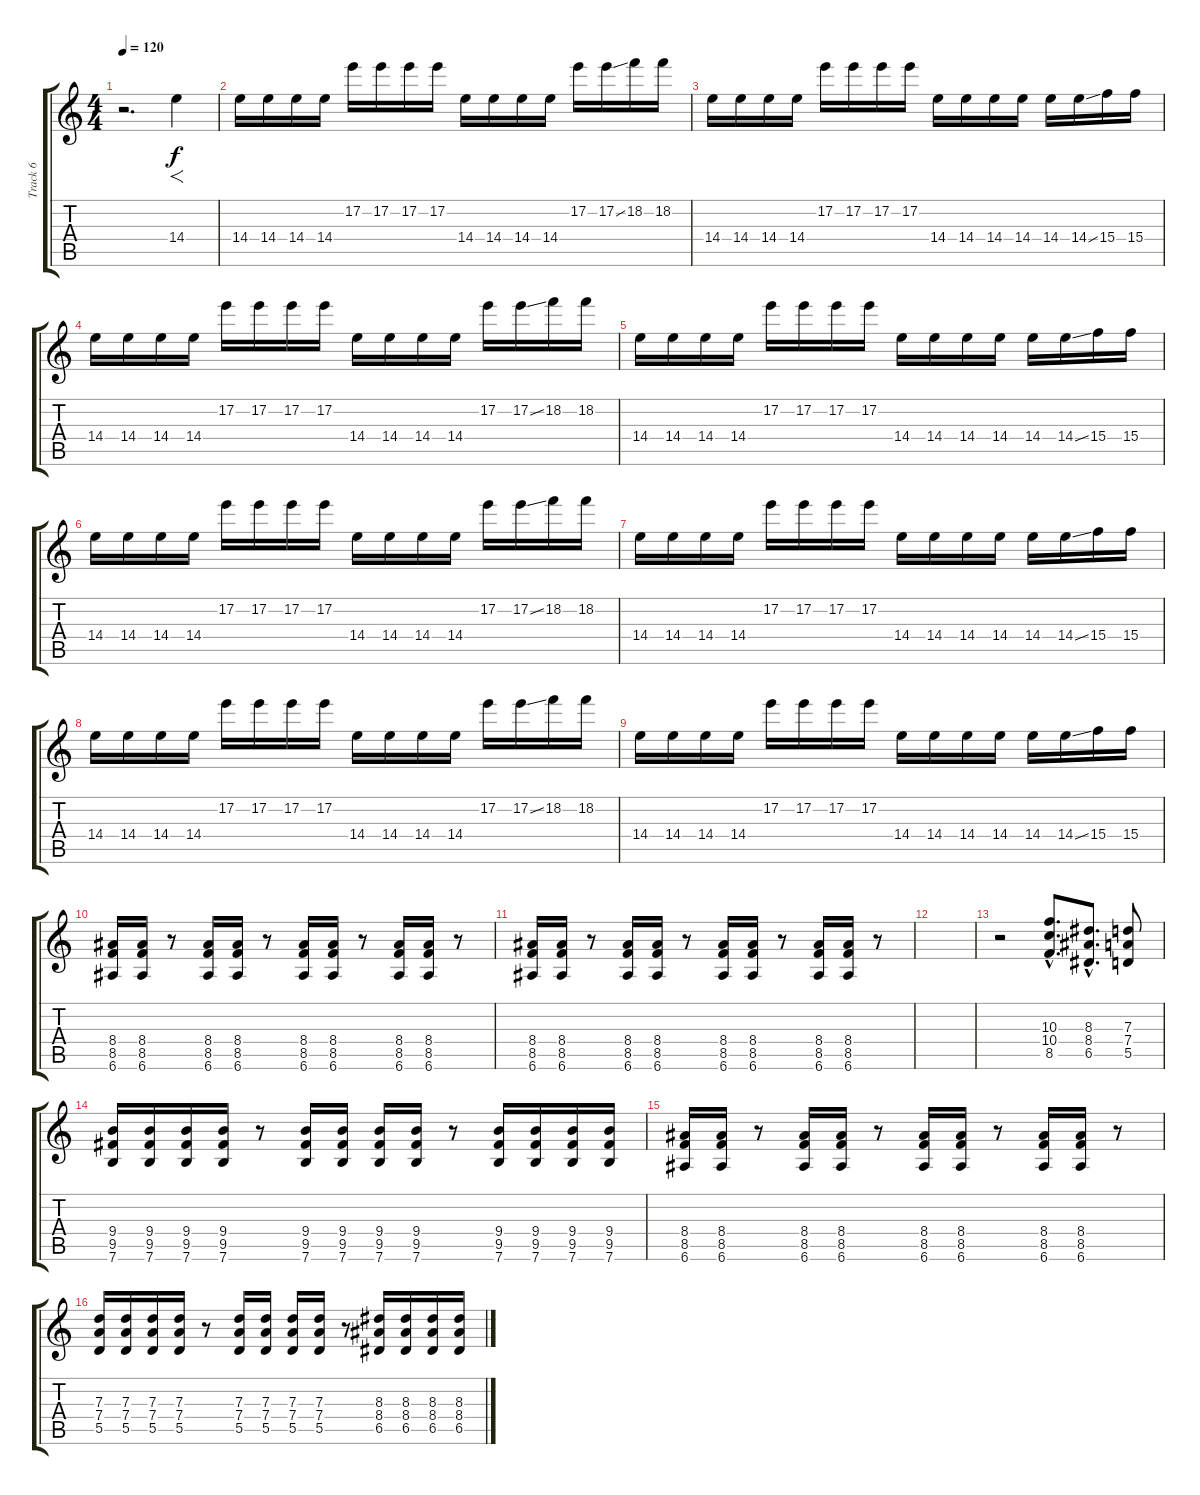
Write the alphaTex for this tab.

\track ("Track 6" "Track 6") {instrument overdrivenguitar}
\staff {score tabs}
\tuning (E4 B3 G3 D3 A2 E2) {hide}
\ts (4 4)
\tempo 120
\clef g2
\ks c
r.2{d dy f} 14.4.4{f} |
14.4.16 14.4.16 14.4.16 14.4.16 17.2.16 17.2.16 17.2.16 17.2.16 14.4.16 14.4.16 14.4.16 14.4.16 17.2.16 17.2{ss}.16 18.2.16 18.2.16 |
14.4.16 14.4.16 14.4.16 14.4.16 17.2.16 17.2.16 17.2.16 17.2.16 14.4.16 14.4.16 14.4.16 14.4.16 14.4.16 14.4{ss}.16 15.4.16 15.4.16 |
14.4.16 14.4.16 14.4.16 14.4.16 17.2.16 17.2.16 17.2.16 17.2.16 14.4.16 14.4.16 14.4.16 14.4.16 17.2.16 17.2{ss}.16 18.2.16 18.2.16 |
14.4.16 14.4.16 14.4.16 14.4.16 17.2.16 17.2.16 17.2.16 17.2.16 14.4.16 14.4.16 14.4.16 14.4.16 14.4.16 14.4{ss}.16 15.4.16 15.4.16 |
14.4.16 14.4.16 14.4.16 14.4.16 17.2.16 17.2.16 17.2.16 17.2.16 14.4.16 14.4.16 14.4.16 14.4.16 17.2.16 17.2{ss}.16 18.2.16 18.2.16 |
14.4.16 14.4.16 14.4.16 14.4.16 17.2.16 17.2.16 17.2.16 17.2.16 14.4.16 14.4.16 14.4.16 14.4.16 14.4.16 14.4{ss}.16 15.4.16 15.4.16 |
14.4.16 14.4.16 14.4.16 14.4.16 17.2.16 17.2.16 17.2.16 17.2.16 14.4.16 14.4.16 14.4.16 14.4.16 17.2.16 17.2{ss}.16 18.2.16 18.2.16 |
14.4.16 14.4.16 14.4.16 14.4.16 17.2.16 17.2.16 17.2.16 17.2.16 14.4.16 14.4.16 14.4.16 14.4.16 14.4.16 14.4{ss}.16 15.4.16 15.4.16 |
(8.4 8.5 6.6).16 (8.4 8.5 6.6).16 r.8 (8.4 8.5 6.6).16 (8.4 8.5 6.6).16 r.8 (8.4 8.5 6.6).16 (8.4 8.5 6.6).16 r.8 (8.4 8.5 6.6).16 (8.4 8.5 6.6).16 r.8 |
(8.4 8.5 6.6).16 (8.4 8.5 6.6).16 r.8 (8.4 8.5 6.6).16 (8.4 8.5 6.6).16 r.8 (8.4 8.5 6.6).16 (8.4 8.5 6.6).16 r.8 (8.4 8.5 6.6).16 (8.4 8.5 6.6).16 r.8 |
|
r.2 (10.3{hac} 10.4{hac} 8.5{hac}).8{d} (8.3{hac} 8.4{hac} 6.5{hac}).8{d} (7.3 7.4 5.5).8 |
(9.4 9.5 7.6).16 (9.4 9.5 7.6).16 (9.4 9.5 7.6).16 (9.4 9.5 7.6).16 r.8 (9.4 9.5 7.6).16 (9.4 9.5 7.6).16 (9.4 9.5 7.6).16 (9.4 9.5 7.6).16 r.8 (9.4 9.5 7.6).16 (9.4 9.5 7.6).16 (9.4 9.5 7.6).16 (9.4 9.5 7.6).16 |
(8.4 8.5 6.6).16 (8.4 8.5 6.6).16 r.8 (8.4 8.5 6.6).16 (8.4 8.5 6.6).16 r.8 (8.4 8.5 6.6).16 (8.4 8.5 6.6).16 r.8 (8.4 8.5 6.6).16 (8.4 8.5 6.6).16 r.8 |
(7.3 7.4 5.5).16 (7.3 7.4 5.5).16 (7.3 7.4 5.5).16 (7.3 7.4 5.5).16 r.8 (7.3 7.4 5.5).16 (7.3 7.4 5.5).16 (7.3 7.4 5.5).16 (7.3 7.4 5.5).16 r.8 (8.3 8.4 6.5).16 (8.3 8.4 6.5).16 (8.3 8.4 6.5).16 (8.3 8.4 6.5).16
